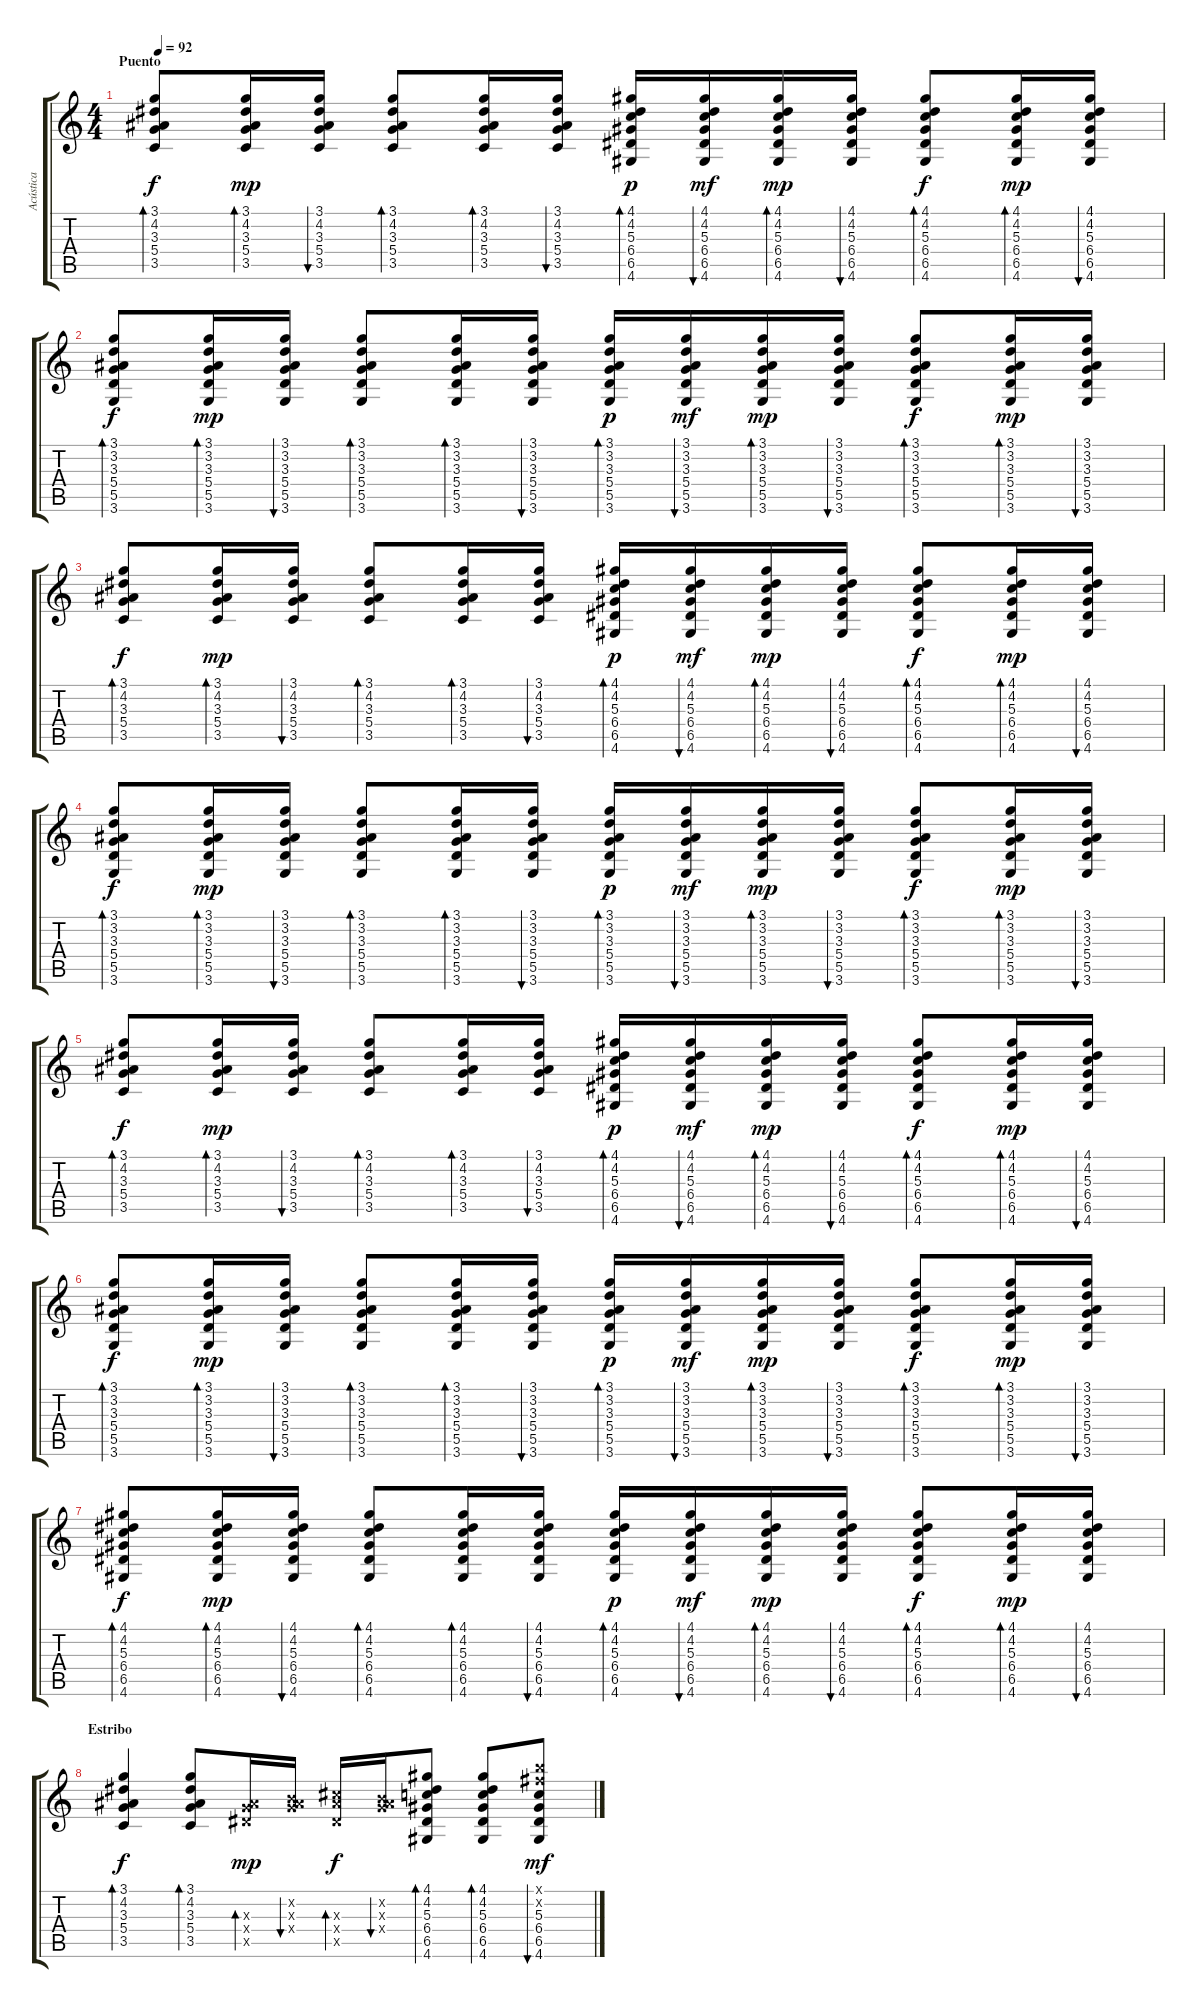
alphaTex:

\track ("Acústica" "Acústica") {instrument acousticguitarsteel}
\staff {score tabs}
\tuning (E4 B3 G3 D3 A2 E2) {hide}
\ts (4 4)
\section ("" "Puento")
\tempo 92
\clef g2
\ks c
(3.1 4.2 3.3 5.4 3.5).8{bd 60 dy f} (3.1 4.2 3.3 5.4 3.5).16{bd 60 dy mp} (3.1 4.2 3.3 5.4 3.5).16{bu 60} (3.1 4.2 3.3 5.4 3.5).8{bd 60} (3.1 4.2 3.3 5.4 3.5).16{bd 60} (3.1 4.2 3.3 5.4 3.5).16{bu 60} (4.1 4.2 5.3 6.4 6.5 4.6).16{bd 60 dy p} (4.1 4.2 5.3 6.4 6.5 4.6).16{bu 60 dy mf} (4.1 4.2 5.3 6.4 6.5 4.6).16{bd 60 dy mp} (4.1 4.2 5.3 6.4 6.5 4.6).16{bu 60} (4.1 4.2 5.3 6.4 6.5 4.6).8{bd 60 dy f} (4.1 4.2 5.3 6.4 6.5 4.6).16{bd 60 dy mp} (4.1 4.2 5.3 6.4 6.5 4.6).16{bu 60} |
(3.1 3.2 3.3 5.4 5.5 3.6).8{bd 60 dy f} (3.1 3.2 3.3 5.4 5.5 3.6).16{bd 60 dy mp} (3.1 3.2 3.3 5.4 5.5 3.6).16{bu 60} (3.1 3.2 3.3 5.4 5.5 3.6).8{bd 60} (3.1 3.2 3.3 5.4 5.5 3.6).16{bd 60} (3.1 3.2 3.3 5.4 5.5 3.6).16{bu 60} (3.1 3.2 3.3 5.4 5.5 3.6).16{bd 60 dy p} (3.1 3.2 3.3 5.4 5.5 3.6).16{bu 60 dy mf} (3.1 3.2 3.3 5.4 5.5 3.6).16{bd 60 dy mp} (3.1 3.2 3.3 5.4 5.5 3.6).16{bu 60} (3.1 3.2 3.3 5.4 5.5 3.6).8{bd 60 dy f} (3.1 3.2 3.3 5.4 5.5 3.6).16{bd 60 dy mp} (3.1 3.2 3.3 5.4 5.5 3.6).16{bu 60} |
(3.1 4.2 3.3 5.4 3.5).8{bd 60 dy f} (3.1 4.2 3.3 5.4 3.5).16{bd 60 dy mp} (3.1 4.2 3.3 5.4 3.5).16{bu 60} (3.1 4.2 3.3 5.4 3.5).8{bd 60} (3.1 4.2 3.3 5.4 3.5).16{bd 60} (3.1 4.2 3.3 5.4 3.5).16{bu 60} (4.1 4.2 5.3 6.4 6.5 4.6).16{bd 60 dy p} (4.1 4.2 5.3 6.4 6.5 4.6).16{bu 60 dy mf} (4.1 4.2 5.3 6.4 6.5 4.6).16{bd 60 dy mp} (4.1 4.2 5.3 6.4 6.5 4.6).16{bu 60} (4.1 4.2 5.3 6.4 6.5 4.6).8{bd 60 dy f} (4.1 4.2 5.3 6.4 6.5 4.6).16{bd 60 dy mp} (4.1 4.2 5.3 6.4 6.5 4.6).16{bu 60} |
(3.1 3.2 3.3 5.4 5.5 3.6).8{bd 60 dy f} (3.1 3.2 3.3 5.4 5.5 3.6).16{bd 60 dy mp} (3.1 3.2 3.3 5.4 5.5 3.6).16{bu 60} (3.1 3.2 3.3 5.4 5.5 3.6).8{bd 60} (3.1 3.2 3.3 5.4 5.5 3.6).16{bd 60} (3.1 3.2 3.3 5.4 5.5 3.6).16{bu 60} (3.1 3.2 3.3 5.4 5.5 3.6).16{bd 60 dy p} (3.1 3.2 3.3 5.4 5.5 3.6).16{bu 60 dy mf} (3.1 3.2 3.3 5.4 5.5 3.6).16{bd 60 dy mp} (3.1 3.2 3.3 5.4 5.5 3.6).16{bu 60} (3.1 3.2 3.3 5.4 5.5 3.6).8{bd 60 dy f} (3.1 3.2 3.3 5.4 5.5 3.6).16{bd 60 dy mp} (3.1 3.2 3.3 5.4 5.5 3.6).16{bu 60} |
(3.1 4.2 3.3 5.4 3.5).8{bd 60 dy f} (3.1 4.2 3.3 5.4 3.5).16{bd 60 dy mp} (3.1 4.2 3.3 5.4 3.5).16{bu 60} (3.1 4.2 3.3 5.4 3.5).8{bd 60} (3.1 4.2 3.3 5.4 3.5).16{bd 60} (3.1 4.2 3.3 5.4 3.5).16{bu 60} (4.1 4.2 5.3 6.4 6.5 4.6).16{bd 60 dy p} (4.1 4.2 5.3 6.4 6.5 4.6).16{bu 60 dy mf} (4.1 4.2 5.3 6.4 6.5 4.6).16{bd 60 dy mp} (4.1 4.2 5.3 6.4 6.5 4.6).16{bu 60} (4.1 4.2 5.3 6.4 6.5 4.6).8{bd 60 dy f} (4.1 4.2 5.3 6.4 6.5 4.6).16{bd 60 dy mp} (4.1 4.2 5.3 6.4 6.5 4.6).16{bu 60} |
(3.1 3.2 3.3 5.4 5.5 3.6).8{bd 60 dy f} (3.1 3.2 3.3 5.4 5.5 3.6).16{bd 60 dy mp} (3.1 3.2 3.3 5.4 5.5 3.6).16{bu 60} (3.1 3.2 3.3 5.4 5.5 3.6).8{bd 60} (3.1 3.2 3.3 5.4 5.5 3.6).16{bd 60} (3.1 3.2 3.3 5.4 5.5 3.6).16{bu 60} (3.1 3.2 3.3 5.4 5.5 3.6).16{bd 60 dy p} (3.1 3.2 3.3 5.4 5.5 3.6).16{bu 60 dy mf} (3.1 3.2 3.3 5.4 5.5 3.6).16{bd 60 dy mp} (3.1 3.2 3.3 5.4 5.5 3.6).16{bu 60} (3.1 3.2 3.3 5.4 5.5 3.6).8{bd 60 dy f} (3.1 3.2 3.3 5.4 5.5 3.6).16{bd 60 dy mp} (3.1 3.2 3.3 5.4 5.5 3.6).16{bu 60} |
(4.1 4.2 5.3 6.4 6.5 4.6).8{bd 60 dy f} (4.1 4.2 5.3 6.4 6.5 4.6).16{bd 60 dy mp} (4.1 4.2 5.3 6.4 6.5 4.6).16{bu 60} (4.1 4.2 5.3 6.4 6.5 4.6).8{bd 60} (4.1 4.2 5.3 6.4 6.5 4.6).16{bd 60} (4.1 4.2 5.3 6.4 6.5 4.6).16{bu 60} (4.1 4.2 5.3 6.4 6.5 4.6).16{bd 60 dy p} (4.1 4.2 5.3 6.4 6.5 4.6).16{bu 60 dy mf} (4.1 4.2 5.3 6.4 6.5 4.6).16{bd 60 dy mp} (4.1 4.2 5.3 6.4 6.5 4.6).16{bu 60} (4.1 4.2 5.3 6.4 6.5 4.6).8{bd 60 dy f} (4.1 4.2 5.3 6.4 6.5 4.6).16{bd 60 dy mp} (4.1 4.2 5.3 6.4 6.5 4.6).16{bu 60} |
\section ("" "Estribo")
(3.1 4.2 3.3 5.4 3.5).4{bd 60 dy f} (3.1 4.2 3.3 5.4 3.5).8{bd 60} (0.3{x} 8.4{x} 6.5{x}).16{bd 60 dy mp} (0.2{x} 0.3{x} 8.4{x}).16{bu 60} (6.3{x} 8.4{x} 6.5{x}).16{bd 60 dy f} (0.2{x} 0.3{x} 8.4{x}).16{bu 60} (4.1 4.2 5.3 6.4 6.5 4.6).8{bd 60} (4.1 4.2 5.3 6.4 6.5 4.6).8{bd 60} (7.1{x} 7.2{x} 5.3 6.4 6.5 4.6).8{bu 60 dy mf}
